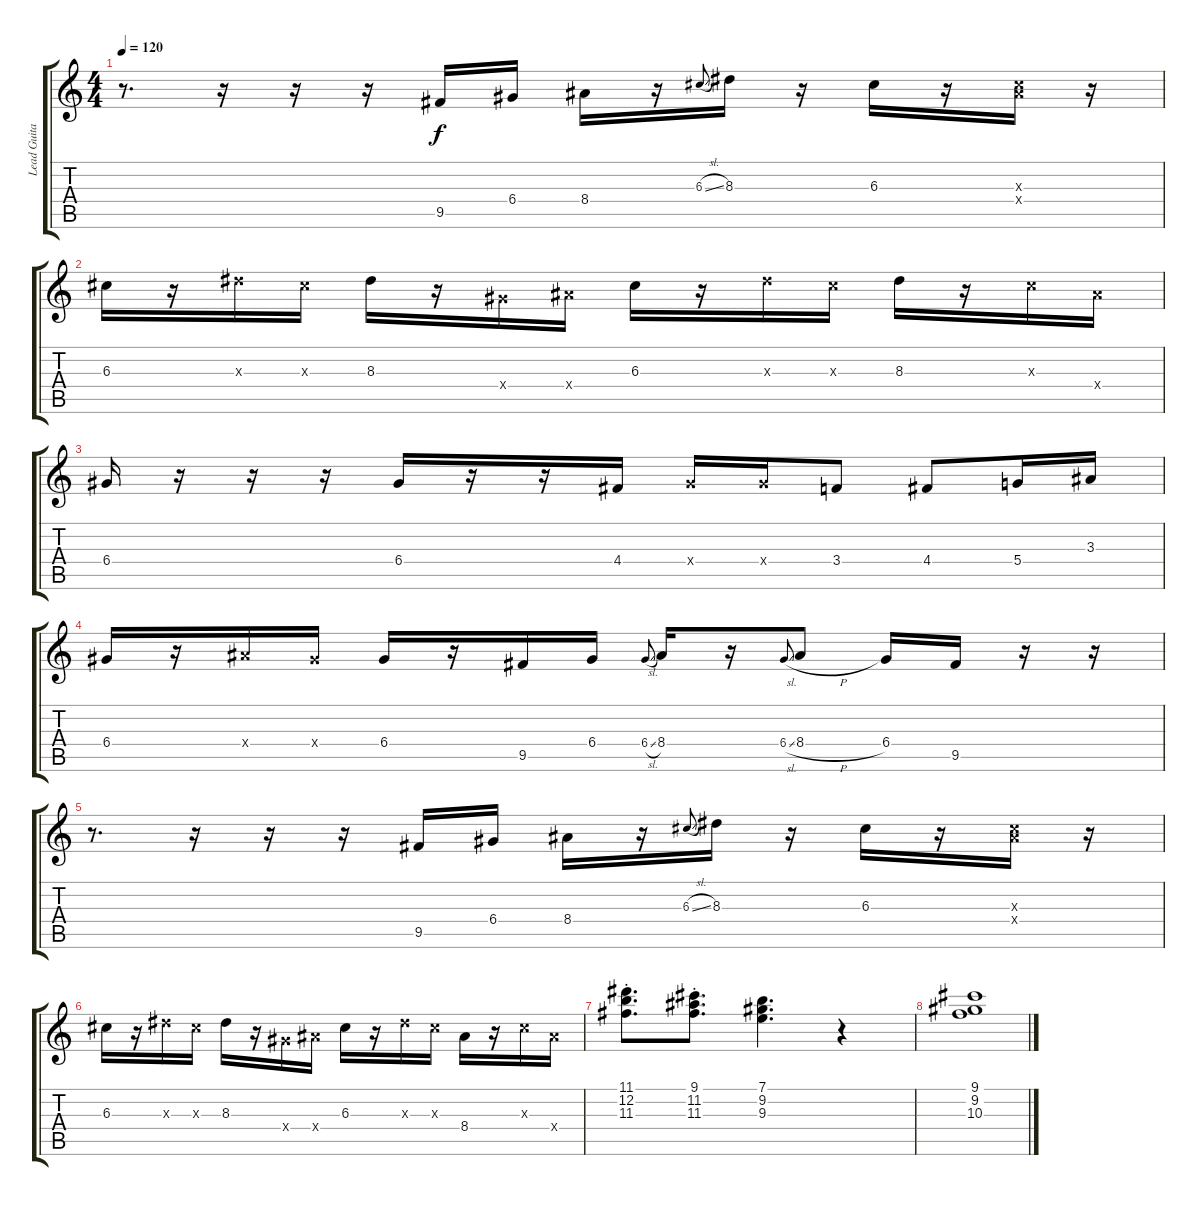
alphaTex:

\track ("Lead Guitar" "Lead Guita") {instrument electricguitarclean}
\staff {score tabs}
\tuning (E4 B3 G3 D3 A2 E2) {hide}
\ts (4 4)
\tempo 120
\clef g2
\ks c
r.8{d dy f} r.16 r.16 r.16 9.5.16 6.4.16 8.4.16 r.16 6.3{sl}.8{gr onbeat} 8.3.16 r.16 6.3.16 r.16 (6.3{x} 8.4{x}).16 r.16 |
6.3.16 r.16 8.3{x}.16 6.3{x}.16 8.3.16 r.16 6.4{x}.16 8.4{x}.16 6.3.16 r.16 8.3{x}.16 6.3{x}.16 8.3.16 r.16 6.3{x}.16 8.4{x}.16 |
6.4.16 r.16 r.16 r.16 6.4.16 r.16 r.16 4.4.16 6.4{x}.16 6.4{x}.16 3.4.8 4.4.8 5.4.16 3.3.16 |
6.4.16 r.16 8.4{x}.16 6.4{x}.16 6.4.16 r.16 9.5.16 6.4.16 6.4{sl}.8{gr onbeat} 8.4.16 r.16 6.4{sl}.8{gr onbeat} 8.4{h}.8 6.4.16 9.5.16 r.16 r.16 |
r.8{d} r.16 r.16 r.16 9.5.16 6.4.16 8.4.16 r.16 6.3{sl}.8{gr onbeat} 8.3.16 r.16 6.3.16 r.16 (6.3{x} 8.4{x}).16 r.16 |
6.3.16 r.16 8.3{x}.16 6.3{x}.16 8.3.16 r.16 6.4{x}.16 8.4{x}.16 6.3.16 r.16 8.3{x}.16 6.3{x}.16 8.4.16 r.16 6.3{x}.16 8.4{x}.16 |
(11.1{st} 12.2{st} 11.3{st}).8{d} (9.1{st} 11.2{st} 11.3{st}).8{d} (7.1 9.2 9.3).4{d} r.4 |
(9.1 9.2 10.3).1
